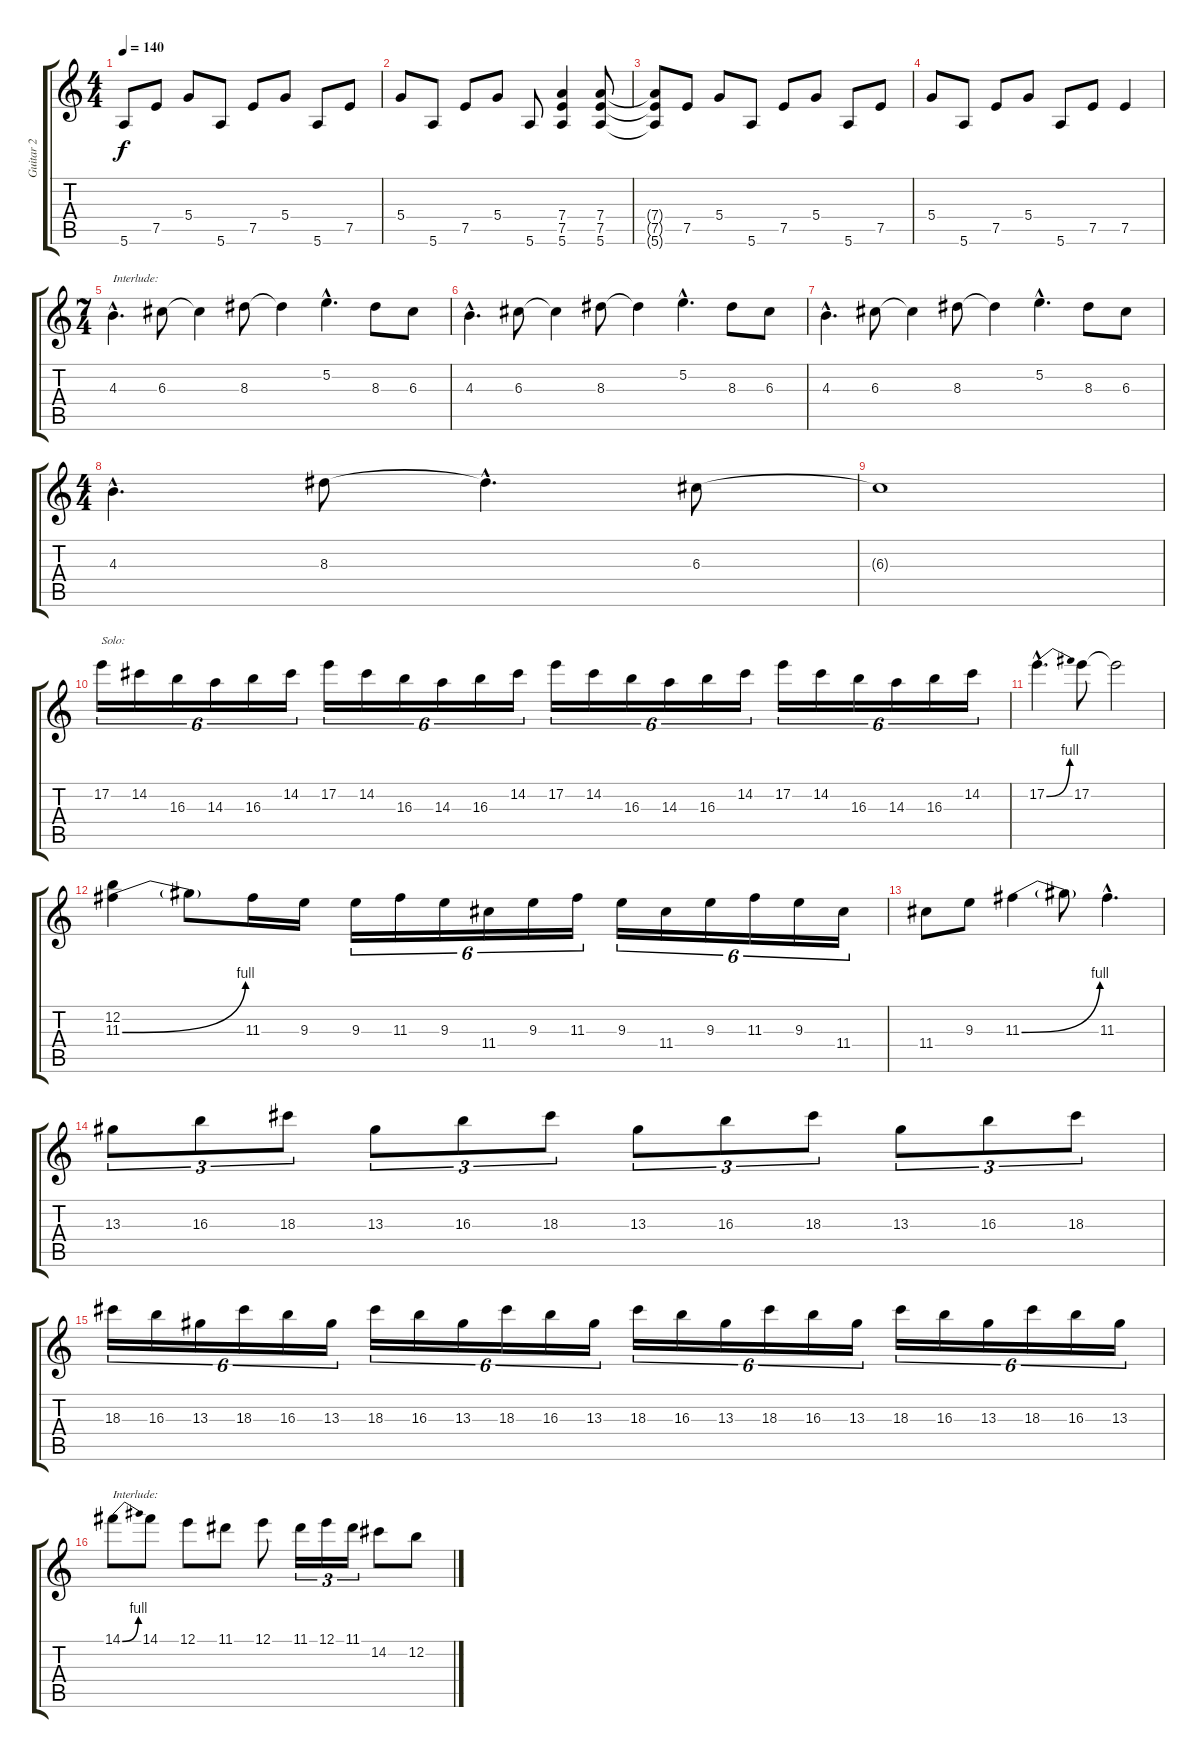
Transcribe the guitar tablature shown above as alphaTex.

\track ("Guitar 2" "Guitar 2") {instrument distortionguitar}
\staff {score tabs}
\tuning (E4 B3 G3 D3 A2 E2) {hide}
\ts (4 4)
\tempo 140
\clef g2
\ks c
5.6.8{dy f volume 10} 7.5.8 5.4.8 5.6.8 7.5.8 5.4.8 5.6.8 7.5.8 |
5.4.8 5.6.8 7.5.8 5.4.8 5.6.8 (7.4 7.5 5.6).4 (7.4 7.5 5.6).8 |
(7.4{t} 7.5{t} 5.6{t}).8 7.5.8 5.4.8 5.6.8 7.5.8 5.4.8 5.6.8 7.5.8 |
5.4.8 5.6.8 7.5.8 5.4.8 5.6.8 7.5.8 7.5.4 |
\ts (7 4)
4.3{hac}.4{d txt "Interlude:" volume 10} 6.3.8 6.3{t}.4 8.3.8 8.3{t}.4 5.2{hac}.4{d} 8.3.8 6.3.8 |
4.3{hac}.4{d} 6.3.8 6.3{t}.4 8.3.8 8.3{t}.4 5.2{hac}.4{d} 8.3.8 6.3.8 |
4.3{hac}.4{d} 6.3.8 6.3{t}.4 8.3.8 8.3{t}.4 5.2{hac}.4{d} 8.3.8 6.3.8 |
\ts (4 4)
4.3{hac}.4{d} 8.3.8 8.3{hac t}.4{d} 6.3.8 |
6.3{t}.1 |
17.2.16{tu (6 4) txt "Solo:" volume 14} 14.2.16{tu (6 4)} 16.3.16{tu (6 4)} 14.3.16{tu (6 4)} 16.3.16{tu (6 4)} 14.2.16{tu (6 4)} 17.2.16{tu (6 4)} 14.2.16{tu (6 4)} 16.3.16{tu (6 4)} 14.3.16{tu (6 4)} 16.3.16{tu (6 4)} 14.2.16{tu (6 4)} 17.2.16{tu (6 4)} 14.2.16{tu (6 4)} 16.3.16{tu (6 4)} 14.3.16{tu (6 4)} 16.3.16{tu (6 4)} 14.2.16{tu (6 4)} 17.2.16{tu (6 4)} 14.2.16{tu (6 4)} 16.3.16{tu (6 4)} 14.3.16{tu (6 4)} 16.3.16{tu (6 4)} 14.2.16{tu (6 4)} |
17.2{be (bend 0 0 60 4) hac}.4{d} 17.2.8 17.2{t}.2 |
(12.2 11.3{be (bend 0 0 60 4)}).4 11.3{t}.8 11.3.16 9.3.16 9.3.16{tu (6 4)} 11.3.16{tu (6 4)} 9.3.16{tu (6 4)} 11.4.16{tu (6 4)} 9.3.16{tu (6 4)} 11.3.16{tu (6 4)} 9.3.16{tu (6 4)} 11.4.16{tu (6 4)} 9.3.16{tu (6 4)} 11.3.16{tu (6 4)} 9.3.16{tu (6 4)} 11.4.16{tu (6 4)} |
11.4.8 9.3.8 11.3{be (bend 0 0 60 4)}.4 11.3{t}.8 11.3{hac}.4{d} |
13.3.8{tu (3 2)} 16.3.8{tu (3 2)} 18.3.8{tu (3 2)} 13.3.8{tu (3 2)} 16.3.8{tu (3 2)} 18.3.8{tu (3 2)} 13.3.8{tu (3 2)} 16.3.8{tu (3 2)} 18.3.8{tu (3 2)} 13.3.8{tu (3 2)} 16.3.8{tu (3 2)} 18.3.8{tu (3 2)} |
18.3.16{tu (6 4)} 16.3.16{tu (6 4)} 13.3.16{tu (6 4)} 18.3.16{tu (6 4)} 16.3.16{tu (6 4)} 13.3.16{tu (6 4)} 18.3.16{tu (6 4)} 16.3.16{tu (6 4)} 13.3.16{tu (6 4)} 18.3.16{tu (6 4)} 16.3.16{tu (6 4)} 13.3.16{tu (6 4)} 18.3.16{tu (6 4)} 16.3.16{tu (6 4)} 13.3.16{tu (6 4)} 18.3.16{tu (6 4)} 16.3.16{tu (6 4)} 13.3.16{tu (6 4)} 18.3.16{tu (6 4)} 16.3.16{tu (6 4)} 13.3.16{tu (6 4)} 18.3.16{tu (6 4)} 16.3.16{tu (6 4)} 13.3.16{tu (6 4)} |
14.1{be (bend 0 0 60 4)}.8{txt "Interlude:"} 14.1.8 12.1.8 11.1.8 12.1.8 11.1.16{tu (3 2)} 12.1.16{tu (3 2)} 11.1.16{tu (3 2)} 14.2.8 12.2.8
